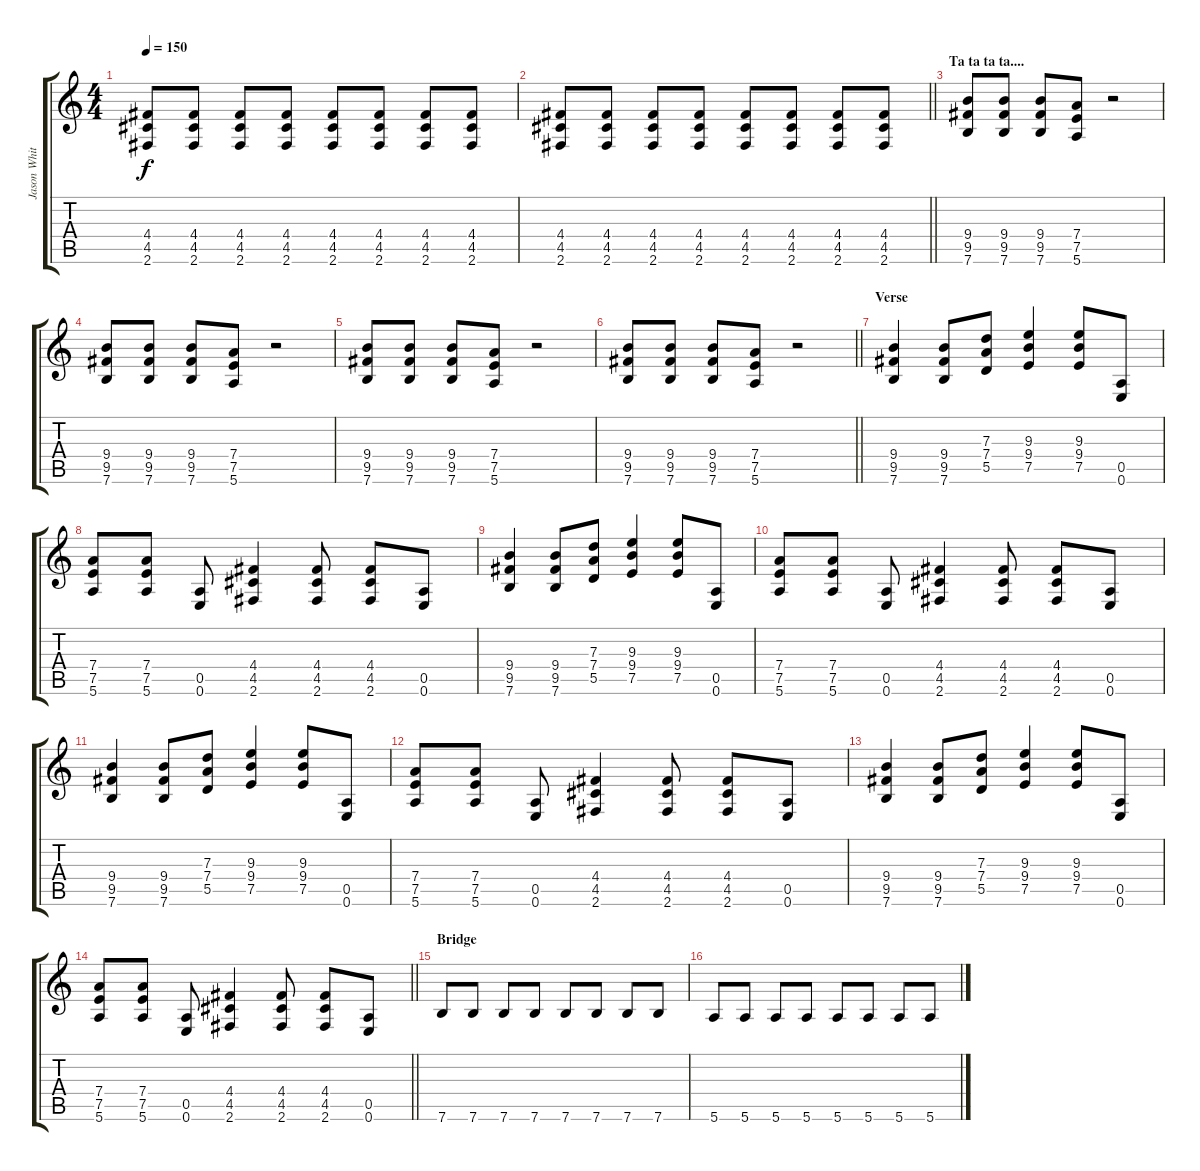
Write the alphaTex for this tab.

\track ("Jason White" "Jason Whit") {instrument distortionguitar}
\staff {score tabs}
\tuning (E4 B3 G3 D3 A2 E2) {hide}
\ts (4 4)
\tempo 150
\clef g2
\ks c
(4.4 4.5 2.6).8{dy f} (4.4 4.5 2.6).8 (4.4 4.5 2.6).8 (4.4 4.5 2.6).8 (4.4 4.5 2.6).8 (4.4 4.5 2.6).8 (4.4 4.5 2.6).8 (4.4 4.5 2.6).8 |
\barLineRight lightlight
(4.4 4.5 2.6).8 (4.4 4.5 2.6).8 (4.4 4.5 2.6).8 (4.4 4.5 2.6).8 (4.4 4.5 2.6).8 (4.4 4.5 2.6).8 (4.4 4.5 2.6).8 (4.4 4.5 2.6).8 |
\section ("" "Ta ta ta ta....")
(9.4 9.5 7.6).8 (9.4 9.5 7.6).8 (9.4 9.5 7.6).8 (7.4 7.5 5.6).8 r.2 |
(9.4 9.5 7.6).8 (9.4 9.5 7.6).8 (9.4 9.5 7.6).8 (7.4 7.5 5.6).8 r.2 |
(9.4 9.5 7.6).8 (9.4 9.5 7.6).8 (9.4 9.5 7.6).8 (7.4 7.5 5.6).8 r.2 |
\barLineRight lightlight
(9.4 9.5 7.6).8 (9.4 9.5 7.6).8 (9.4 9.5 7.6).8 (7.4 7.5 5.6).8 r.2 |
\section ("" "Verse")
(9.4 9.5 7.6).4 (9.4 9.5 7.6).8 (7.3 7.4 5.5).8 (9.3 9.4 7.5).4 (9.3 9.4 7.5).8 (0.5 0.6).8 |
(7.4 7.5 5.6).8 (7.4 7.5 5.6).8 (0.5 0.6).8 (4.4 4.5 2.6).4 (4.4 4.5 2.6).8 (4.4 4.5 2.6).8 (0.5 0.6).8 |
(9.4 9.5 7.6).4 (9.4 9.5 7.6).8 (7.3 7.4 5.5).8 (9.3 9.4 7.5).4 (9.3 9.4 7.5).8 (0.5 0.6).8 |
(7.4 7.5 5.6).8 (7.4 7.5 5.6).8 (0.5 0.6).8 (4.4 4.5 2.6).4 (4.4 4.5 2.6).8 (4.4 4.5 2.6).8 (0.5 0.6).8 |
(9.4 9.5 7.6).4 (9.4 9.5 7.6).8 (7.3 7.4 5.5).8 (9.3 9.4 7.5).4 (9.3 9.4 7.5).8 (0.5 0.6).8 |
(7.4 7.5 5.6).8 (7.4 7.5 5.6).8 (0.5 0.6).8 (4.4 4.5 2.6).4 (4.4 4.5 2.6).8 (4.4 4.5 2.6).8 (0.5 0.6).8 |
(9.4 9.5 7.6).4 (9.4 9.5 7.6).8 (7.3 7.4 5.5).8 (9.3 9.4 7.5).4 (9.3 9.4 7.5).8 (0.5 0.6).8 |
\barLineRight lightlight
(7.4 7.5 5.6).8 (7.4 7.5 5.6).8 (0.5 0.6).8 (4.4 4.5 2.6).4 (4.4 4.5 2.6).8 (4.4 4.5 2.6).8 (0.5 0.6).8 |
\section ("" "Bridge")
7.6.8 7.6.8 7.6.8 7.6.8 7.6.8 7.6.8 7.6.8 7.6.8 |
5.6.8 5.6.8 5.6.8 5.6.8 5.6.8 5.6.8 5.6.8 5.6.8
